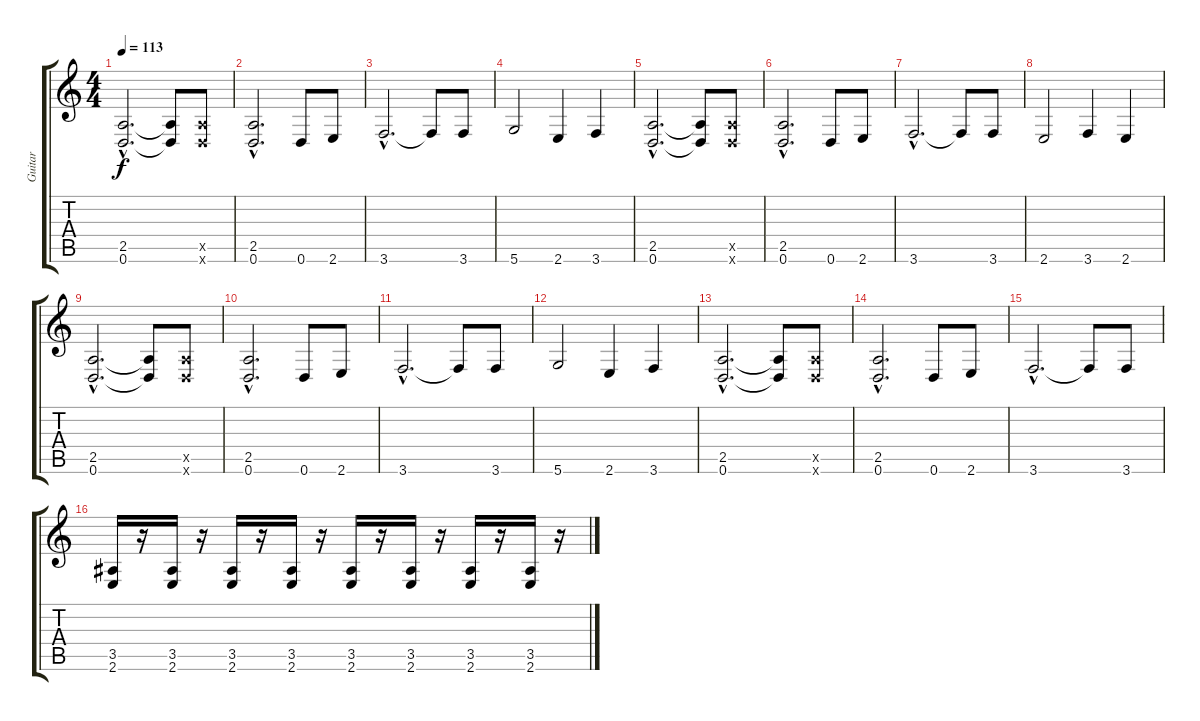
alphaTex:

\track ("Guitar" "Guitar") {instrument overdrivenguitar}
\staff {score tabs}
\tuning (D4 A3 F3 C3 G2 D2) {hide}
\ts (4 4)
\tempo 113
\clef g2
\ks c
(2.5{hac} 0.6{hac}).2{d dy f instrument overdrivenguitar} (2.5{t} 0.6{t}).8 (2.5{x} 0.6{x}).8 |
(2.5{hac} 0.6{hac}).2{d} 0.6.8 2.6.8 |
3.6{hac}.2{d} 3.6{t}.8 3.6.8 |
5.6.2 2.6.4 3.6.4 |
(2.5{hac} 0.6{hac}).2{d} (2.5{t} 0.6{t}).8 (2.5{x} 0.6{x}).8 |
(2.5{hac} 0.6{hac}).2{d} 0.6.8 2.6.8 |
3.6{hac}.2{d} 3.6{t}.8 3.6.8 |
2.6.2 3.6.4 2.6.4 |
(2.5{hac} 0.6{hac}).2{d} (2.5{t} 0.6{t}).8 (2.5{x} 0.6{x}).8 |
(2.5{hac} 0.6{hac}).2{d} 0.6.8 2.6.8 |
3.6{hac}.2{d} 3.6{t}.8 3.6.8 |
5.6.2 2.6.4 3.6.4 |
(2.5{hac} 0.6{hac}).2{d} (2.5{t} 0.6{t}).8 (2.5{x} 0.6{x}).8 |
(2.5{hac} 0.6{hac}).2{d} 0.6.8 2.6.8 |
3.6{hac}.2{d} 3.6{t}.8 3.6.8 |
(3.5 2.6).16 r.16 (3.5 2.6).16 r.16 (3.5 2.6).16 r.16 (3.5 2.6).16 r.16 (3.5 2.6).16 r.16 (3.5 2.6).16 r.16 (3.5 2.6).16 r.16 (3.5 2.6).16 r.16
